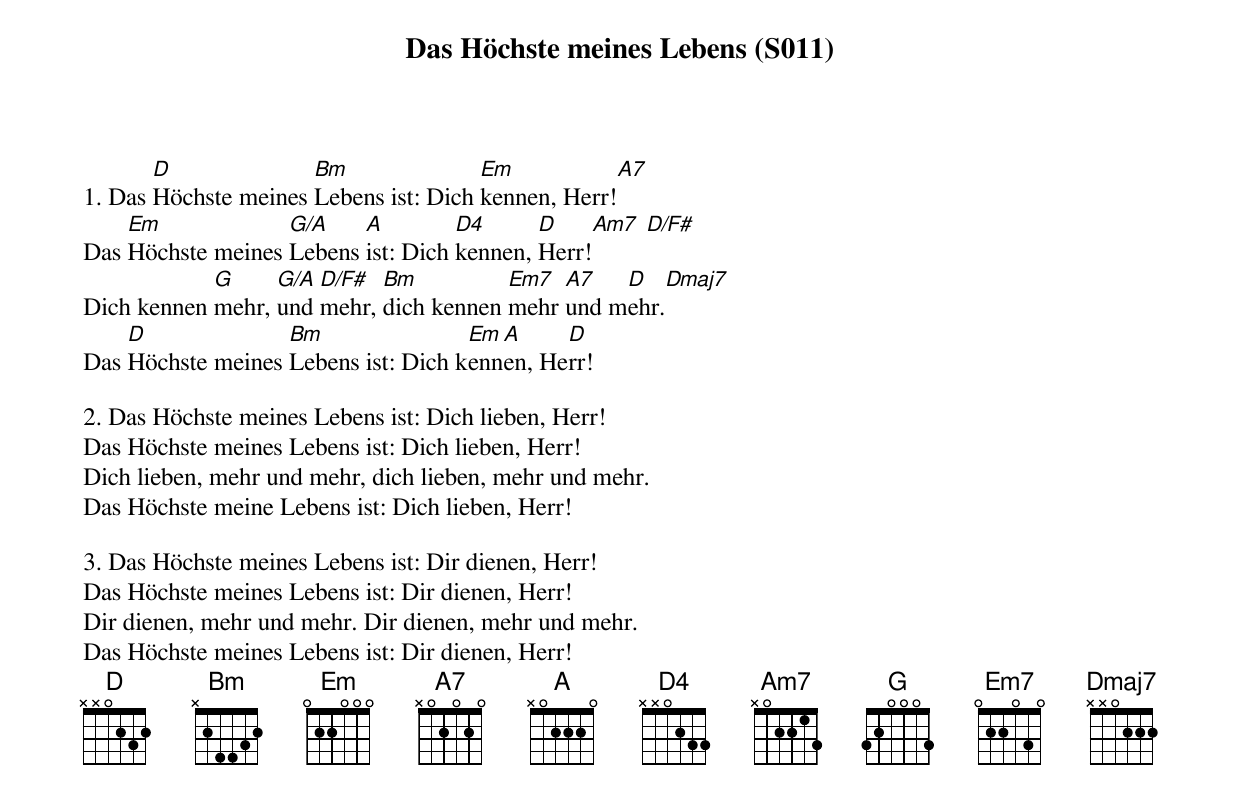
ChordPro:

{title: Das Höchste meines Lebens (S011)}
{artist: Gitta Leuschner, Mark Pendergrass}

1. Das [D]Höchste meines [Bm]Lebens ist: Dich [Em]kennen, Herr![A7]
Das [Em]Höchste meines [G/A]Lebens [A]ist: Dich [D4]kennen, [D]Herr![Am7] [D/F#]
Dich kennen [G]mehr, [G/A]und [D/F#]mehr, [Bm]dich kennen [Em7]mehr [A7]und m[D]ehr.[Dmaj7]
Das [D]Höchste meines [Bm]Lebens ist: Dich k[Em]enn[A]en, He[D]rr!

2. Das Höchste meines Lebens ist: Dich lieben, Herr!
Das Höchste meines Lebens ist: Dich lieben, Herr!
Dich lieben, mehr und mehr, dich lieben, mehr und mehr.
Das Höchste meine Lebens ist: Dich lieben, Herr!

3. Das Höchste meines Lebens ist: Dir dienen, Herr!
Das Höchste meines Lebens ist: Dir dienen, Herr!
Dir dienen, mehr und mehr. Dir dienen, mehr und mehr.
Das Höchste meines Lebens ist: Dir dienen, Herr!
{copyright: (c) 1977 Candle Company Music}
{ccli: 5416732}
